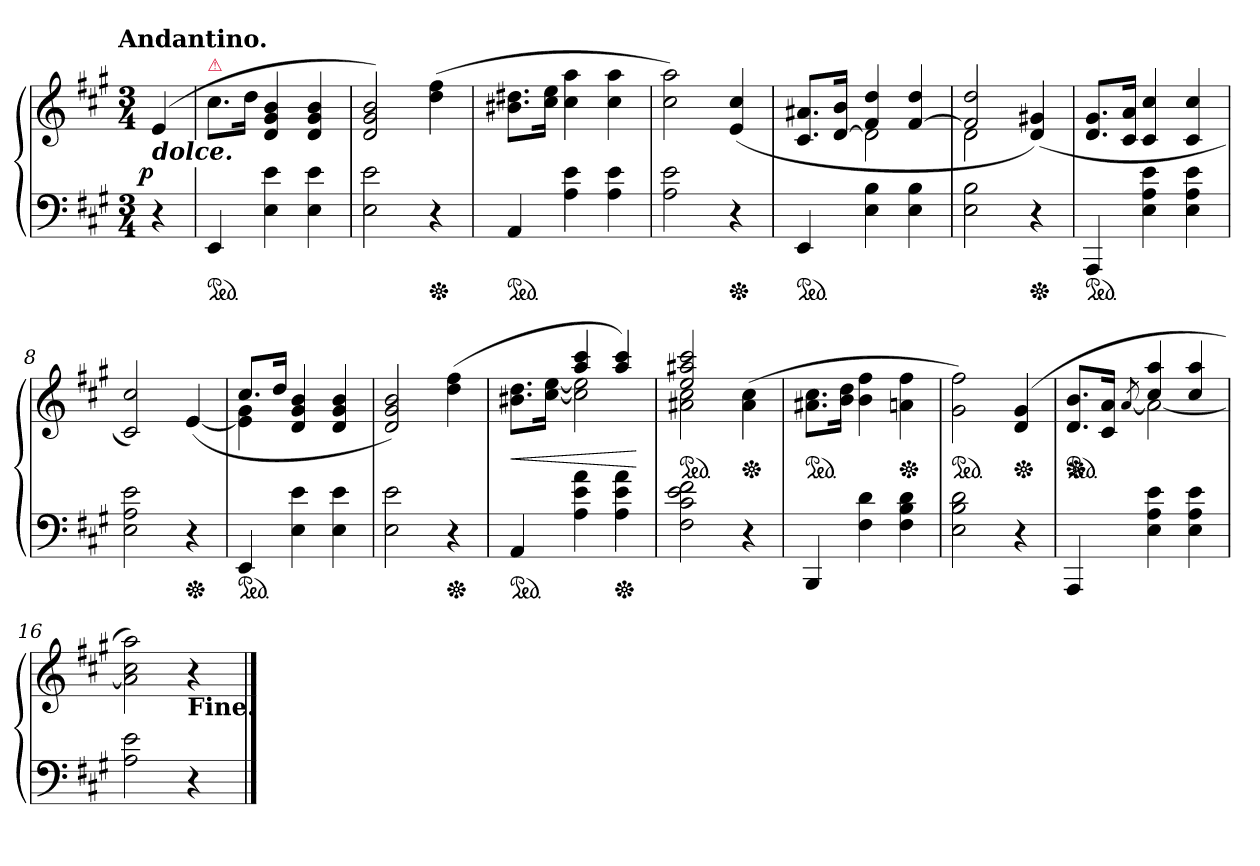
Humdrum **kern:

**kern	**kern	**dynam
*part1	*part1	*part1
*staff2	*staff1	*staff1/2
*clefF4	*clefG2	*
*k[f#c#g#]	*k[f#c#g#]	*
*A:	*A:	*
!!LO:TX:omd:t=Andantino.
*M3/4	*M3/4	*
*MM92	*MM92	*
=	=	=
!	!LO:TX:b:Bi:t=dolce.	!
!	!	!LO:DY:rj
4r	(>4e	p
=1	=1	=1
!	!LO:TX:a:color=crimson:t=⚠	!
*ped	*	*
4EE	8.cc#L	.
.	16ddJk	.
4E 4e	4d 4g# 4b	.
4E 4e	4d 4g# 4b	.
=2	=2	=2
2E 2e	2d 2g# 2b)	.
*Xped	*	*
4r	(>4dd 4ff#	.
=3	=3	=3
*ped	*	*
4AA	8.b#X 8.dd#XL	.
.	16cc# 16eeJk	.
4A 4e	4cc# 4aa	.
4A 4e	4cc# 4aa	.
=4	=4	=4
2A 2e	2cc# 2aa)	.
*Xped	*	*
4r	(>4e 4cc#	.
=5	=5	=5
*	*^	*
*ped	*	*	*
4EE	8.c# 8.a#XL	4ryy	.
.	[16d 16bJk	.	.
4E 4B	4f# 4dd	2d]	.
4E 4B	[4f# 4dd	.	.
=6	=6	=6	=6
2E 2B	2f#] 2dd	2d	.
*Xped	*	*	*
4r	(>4d 4g#X)	4ryy	.
*	*v	*v	*
=7	=7	=7
*ped	*	*
4AAA	8.d 8.g#L	.
.	16c# 16aJk	.
4E 4A 4e	4c# 4cc#	.
4E 4A 4e	4c# 4cc#	.
=8	=8	=8
2E 2A 2e	2c# 2cc#)	.
*Xped	*	*
4r	(>[4e	.
=9	=9	=9
*	*^	*
*ped	*	*	*
4EE	8.cc#L	4e] 4g#	.
.	16ddJk	.	.
4E 4e	4d 4g# 4b	2ryy	.
4E 4e	4d 4g# 4b	.	.
*	*v	*v	*
=10	=10	=10
2E 2e	2d 2g# 2b)	.
*Xped	*	*
4r	(>4dd 4ff#	.
=11	=11	=11
*	*^	*
*ped	*	*	*
4AA	4ryy	8.b#X 8.ddL	<
.	.	[16cc# [16eeJk	.
4A\ 4e\ 4a\	4aa 4ccc#	2cc#] 2ee]	.
*Xped	*	*	*
4A\ 4e\ 4a\	4aa 4ccc#)	.	.
*	*v	*v	*
.	.	[
=12	=12	=12
*	*^	*
!	!LO:TX:b:color=crimson:t=⚠	!	!
*	*ped	*	*
2F#\ 2c#\ 2e\ 2f#\	2ee 2aa#X 2ccc#	2a#X 2cc#	.
*	*Xped	*	*
4r	(>4a#\ 4cc#\	4ryy	.
*	*v	*v	*
=13	=13	=13
*	*ped	*
4BBB	8.a#X 8.cc#L	.
.	16b 16ddJk	.
4F# 4d	4b 4ff#	.
*	*Xped	*
4F# 4B 4d	4an 4ff#	.
=14	=14	=14
*	*ped	*
2E 2B 2d	2g# 2ff#)	.
*	*Xped	*
4r	(>4d 4g#	.
=15	=15	=15
*	*^	*
*	*ped	*	*
*	*Xped	*	*
4AAA	8.d 8.bL	4ryy	.
.	16c# 16aJk	.	.
.	[<8qa/	.	.
4E 4A 4e	4cc# 4aa	2a_	.
4E 4A 4e	4cc# 4aa	.	.
*	*v	*v	*
=16	=16	=16
2A 2e	2a] 2cc# 2aa)	.
!	!LO:TX:b:B:t=Fine.	!
4r	4r	.
==	==	==
*-	*-	*-
